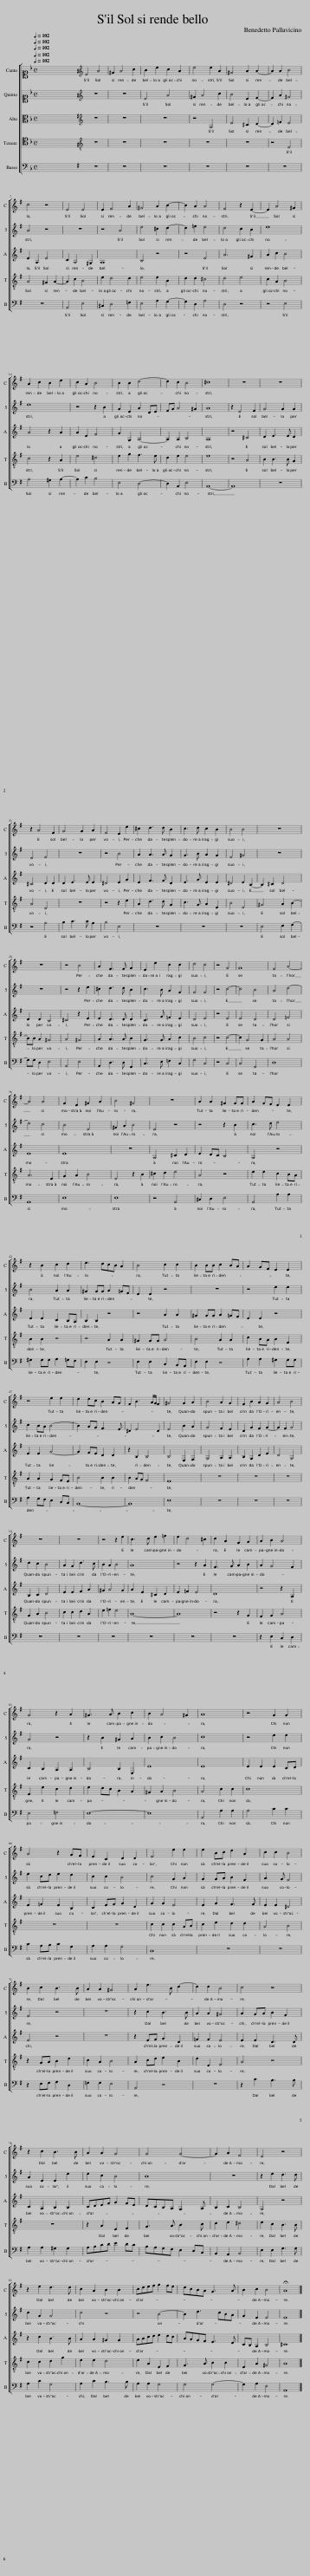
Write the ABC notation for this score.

X:1
%%score [ 1 2 3 4 5 ]
L:1/8
Q:1/4=102
M:4/4
I:linebreak $
K:F
V:1 alto1
V:2 alto1
V:3 alto
V:4 tenor
V:5 bass
V:1
 x8 | x8 |[K:G][K:treble] E4 A4 | ^G2 A4 c2 | B2 e2 c2 A2 | %5
 e4 e2 A2 | ^G4 A2 A2- | A2 A2 B4 |$ c4 z4 | E4 E4 | %10
 E2 F4 A2 | ^G4 A2 B2- | B2 A2 A4 | F4 z2 E2- | E2 A4 ^G2 |$ %15
 A2 c2 B2 e2 | c2 A2 B4 | B2 B2 d4- | d2 c2 B4 | ^c8 | %20
 z8 | z8 |$ z2 A4 F2 | G4 G2 A2 | F4 E2 e2 | %25
 ^c2 d3 d B2 | c3 d c2 B2 | B4 B4 | z8 |$ z8 | %30
 z4 B4 | A2 F3 F G2 | E2 e2 c2 c2 | d4 c4 | z4 G4 | %35
 G8 | F4 A4- |$ A4 A4 | G2 E2 ^G2 A2 | B4 ^G4 | %40
 z8 | A2 A2 ^G2 GG | A2 GF E2 E2 |$ z2 B2 c2 d2 | e3 dcB A2 | %45
 B4 c2 c2 | B2 BB c2 BA | A2 GF E2 E2 |$ z4 e2 e2 | d2 dc B2 AG | %50
 F2 B3 A/G/ F2 | ^G4 G2 A2 | B4 A2 G2 | F2 B2 A2 G2 | A4 B4 |$ %55
 z8 | z8 | z4 z2 e2 | c3 d e2 =f2 | e2 d4 ^c2 | %60
 d2 A2 F2 G2 | A2 B2 A4 |$ G4 z2 A2 | ^G3 A B2 c2 | B2 A4 ^G2 | %65
 A8 | z4 G2 G2 |$ A4 z2 GF | E2 C2 D2 D2 | E4 e2 e2 | %70
 e2 Bc d2 A2 | c2 c2 B4 |$ B2 c2 B3 B | A2 A2 ^G4 | A2 e3 B d2- | %75
 d2 d2 B4 | c4 z4 |$ z2 c2 B3 B | A2 A2 G4 | G4 G4- | %80
 G2 A2 F4 | E4 z4 |$ z2 e2 d3 d | c2 A2 B2 B2 | cdef g2 fe | %85
 dcBA G3 A | B2 c2 B4 | !fermata!A8 |] %88
V:2
 x8 | x8 |[K:G][K:treble] z8 | z8 | E4 A4 | %5
 ^G2 A4 c2 | B4 E2 F2- | F2 A2 ^G4 |$ A4 z4 | z8 | %10
 z4 A4 | e4 ^c2 d2- | d2 =f2 e4 | d4 c2 B2 | e8 |$ %15
 e8 | z4 z2 B2 | G2 E2 A2 DE | FG A4 ^G2 | A8 | %20
 z2 E4 F2 | G4 G2 G2 |$ E4 F4 | z8 | z4 B4 | %25
 A2 A3 A G2 | G3 B A2 G2 | F4 ^G4 | z8 |$ z8 | %30
 z4 z2 e2 | ^c2 d3 d B2 | c3 B A2 G2 | G4 G4 | z4 c4- | %35
 c4 B4 | A4 d4- |$ d4 c4 | B4 E4 | ^G2 A2 B4 | %40
 E4 z4 | z4 z2 B2 | c3 d e4 |$ B4 A2 A2 | ^G2 GG A2 =GF | %45
 E2 E2 z4 | z8 | z4 e2 e2 |$ c2 BA B4- | B2 AG F3 E | %50
 ^D2 E4 D2 | E4 B2 A2 | G4 F2 E2 | D2 G2 F2 G2- | G2 F2 G4 |$ %55
 d2 c2 B4 | A2 G2 d3 c | B2 A2 B4 | A8 | z4 z2 A2 | %60
 F3 G A2 B2 | A2 G4 F2 |$ G4 z4 | z2 B2 ^G2 A2 | B2 c2 B4 | %65
 c8 | z4 e2 e2 |$ e2 cd e2 d2 | c2 c2 B4 | c4 G2 A2 | %70
 G2 GA B2 F2 | A3 G F4 |$ E4 z4 | z8 | z2 c2 B3 B | %75
 A2 A2 ^G4 | A2 GA B2 F2 |$ A2 E2 E2 e2 | e2 c2 B4 | B8 | %80
 z8 | z2 e2 d3 d |$ c2 G2 G4 | c4 z4 | z4 B4- | %85
 B2 d3 cBA | G2 E2 E4 | E8 |] %88
V:3
 x8 | x8 |[K:G][K:treble] z8 | z8 | z8 | %5
 z4 A,4 | E4 ^C2 D2- | D2 =F2 E4 |$ E2 A,2 E4 | C2 A,4 ^G,2 | %10
 A,8 | B,4 z4 | z4 E4 | A6 ^G2 | A2 c2 B4 |$ %15
 A4 z2 A2 | A2 E2 F4 | G2 G,2 A,4- | A,2 A,2 B,4 | A,8 | %20
 z4 ^C4 | D2 E3 E D2 |$ ^C4 D2 D2 | D2 E3 E E2 | ^D4 E2 G2 | %25
 E2 F3 F D2 | E3 G E2 E2 | ^D4 E2 B,2- | B,2 ^C2 D4 |$ D2 D2 B,4 | %30
 ^C4 z2 E2 | E2 D3 D D2 | C3 G =F2 E2 | D4 E4 | z4 E4 | %35
 E4 D4 | D4 =F4 |$ E8 | E8 | z8 | %40
 A,4 ^C2 D2 | E2 DC B,4 | A,4 z4 |$ E2 E2 C2 B,A, | B,2 B,2 z4 | %45
 z4 A2 A2 | ^G2 GG A2 =GF | E2 E2 z4 |$ E2 E2 G4- | G2 FE D2 D2 | %50
 z2 B,2 B,4 | B,4 E,2 F,2 | G,4 A,2 A,2 | B,2 G,2 D2 E2 | D4 G,4 |$ %55
 B,2 C2 D4 | E2 E2 F2 A2 | ^G2 A4 G2 | A2 E2 ^C2 D2 | E2 =F2 E4 | %60
 D8 | z4 z2 A,2 |$ C2 B,2 A,2 A,2 | B,4 B,2 E,2 | E8 | %65
 E8 | E2 E2 E2 CD |$ E2 =F2 E2 B,2 | C2 EF G2 D2 | G2 G2 E4 | %70
 E2 G2 F3 F | E2 E2 ^D4 |$ E4 z4 | z8 | z2 EF G2 D2 | %75
 =F2 F2 E4 | E2 E2 D3 D |$ C2 A,2 B,2 B,2 | CDEF G2 FE | DCB,A, G,3 A, | %80
 B,2 C2 B,4 | G,4 z4 |$ z2 c2 B3 B | A2 A2 ^G2 G2 | ABcd e2 dc | %85
 BAGF E3 D | CB, A,2 B,4 | ^C8 |] %88
V:4
 x8 | x8 |[K:G][K:treble-8] z8 | z8 | z8 | %5
 z8 | z8 | z4 E4 |$ A4 ^G2 A2- | A2 c2 B4 | %10
 e2 d4 d2 | e4 e2 B2 | d2 d2 ^c4 | d4 e4 | c2 A2 B4 |$ %15
 c4 z2 A2 | e4 ^d4 | e2 g2 f3 e | d2 e2 e4 | e8 | %20
 z4 A4 | B2 B3 B G2 |$ A4 D4 | z8 | z4 z2 e2 | %25
 A2 d3 d G2 | c3 G A2 E2 | B4 E4 | ^G4 A2 B2- |$ BB A2 ^G4 | %30
 A4 ^G4 | A2 A3 A B2 | G3 G A2 c2 | B4 c4 | z4 c4- | %35
 c2 G4 G2 | A4 A4 |$ A6 E2 | G2 A2 B4 | E4 z2 B2 | %40
 ^c2 d2 e4 | A4 z4 | e2 e2 c2 BA |$ B2 B2 z4 | z4 A2 A2 | %45
 ^G2 GG A4 | B4 A2 A2 | c2 BA B2 E2 |$ A2 A2 G2 FE | B4 B2 B2 | %50
 B2 AG F4 | E8 | z8 | z8 | z8 |$ %55
 G2 A2 B4 | c2 c2 d2 A2 | e2 =f2 e4 | A8- | A8 | %60
 z4 z2 G2 | F2 G2 A4 |$ E2 e2 c2 d2 | e2 dc B2 A2 | ^G2 A2 B4 | %65
 A4 c2 c2 | c8 |$ z8 | z8 | c2 c2 c2 AB | %70
 c2 e2 d2 d2 | A4 B4 |$ z2 GA B2 d2 | c2 A2 B4 | A2 cd e2 B2 | %75
 d2 D2 E4 | A4 z4 |$ z8 | z2 A2 E2 F2 | G3 A B3 c | %80
 d2 e2 ^d4 | e2 c2 B3 B |$ c2 c2 d2 g2 | e2 e2 d4 | e2 A2 E2 F2 | %85
 G3 A B2 B2 | E2 A2 ^G4 | A8 |] %88
V:5
 x8 | x8 |[K:G] z8 | z8 | z8 | %5
 z8 | z8 | z8 |$ z8 | A,,4 E,4 | %10
 ^C,2 D,4 =F,2 | E,4 A,2 G,2- | G,2 D,2 A,4 | D,4 z4 | z4 E,4 |$ %15
 A,4 ^G,2 A,2- | A,2 C2 B,4 | E,4 D,4- | D,2 A,,2 E,4 | A,,8- | %20
 A,,8 | z8 |$ z4 A,4 | B,2 C3 C A,2 | B,4 E,4 | %25
 z8 | z8 | z8 | E,4 F,2 G,2- |$ G,G, D,2 E,4 | %30
 A,,4 E,4 | A,,2 D,3 D, G,,2 | C,3 E, =F,2 C,2 | G,4 C,4 | z4 C,4 | %35
 C,4 G,,4 | D,8 |$ A,,8 | E,8 | E,8 | %40
 z4 A,,4 | ^C,2 D,2 E,4 | A,,4 A,2 A,2 |$ ^G,2 G,G, A,2 =G,F, | E,2 E,2 z4 | %45
 E,2 E,2 C,2 B,,A,, | E,2 E,2 z4 | A,2 A,2 ^G,2 G,G, |$ A,2 G,F, E,2 D,C, | B,,8- | %50
 B,,8 | E,8 | z8 | z8 | z8 |$ %55
 z8 | z8 | z8 | z8 | z8 | %60
 z8 | z2 E,2 C,2 D,2 |$ E,4 =F,4 | E,8- | E,8 | %65
 A,,4 A,2 A,2 | A,4 C2 C2 |$ C2 A,B, C2 G,2 | A,2 A,2 G,4 | C,8 | %70
 z8 | z8 |$ z2 E,F, G,2 D,2 | =F,2 F,2 E,4 | A,,4 z4 | %75
 z8 | z2 C2 B,3 B, |$ A,2 A,2 ^G,2 G,2 | A,B,CD E2 DC | B,A,G,F, E,2 D,C, | %80
 B,,2 A,,2 B,,4 | E,2 E,2 G,3 G, |$ A,2 C2 G,4 | A,2 C2 B,3 B, | A,2 A,2 G,4 | %85
 G,4 G,4- | G,2 A,2 E,4 | A,,8 |] %88
